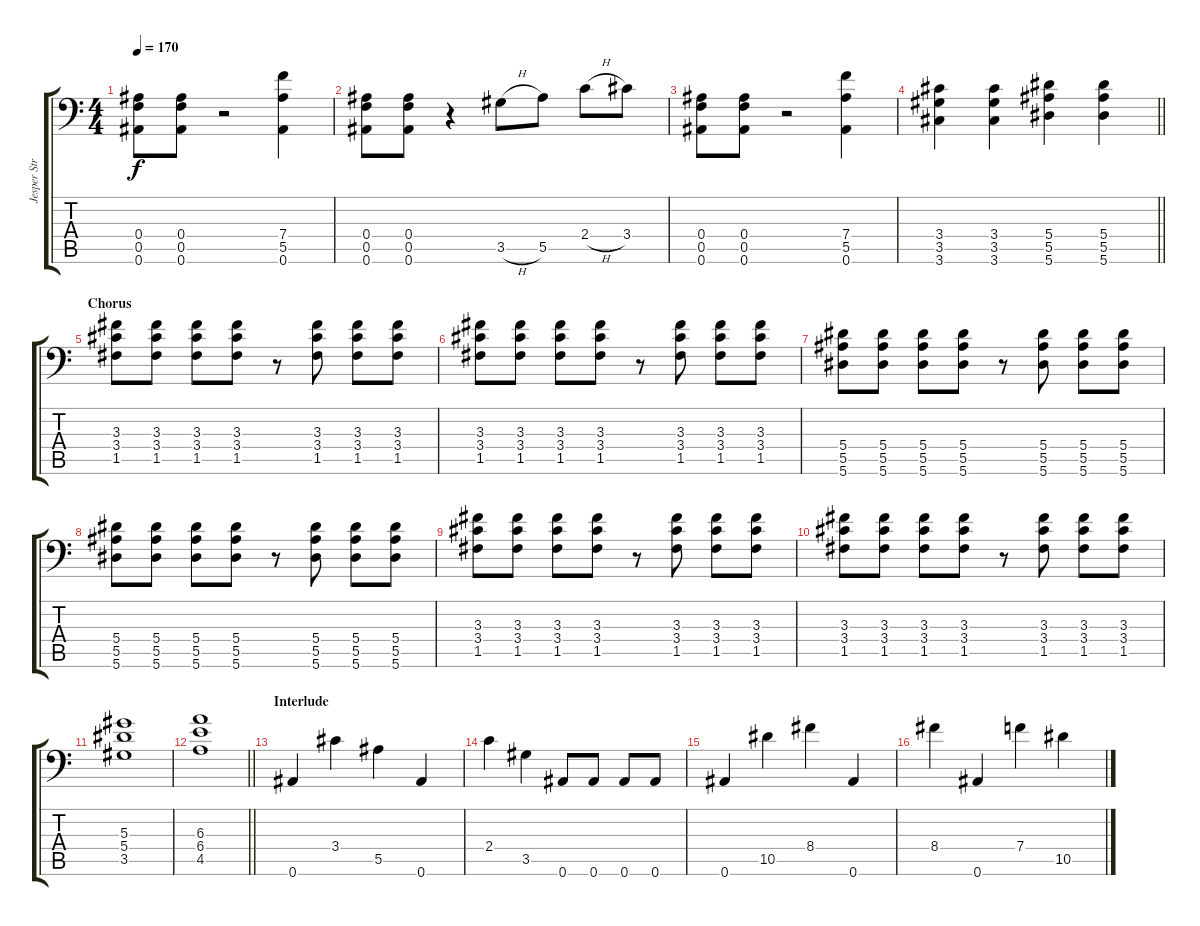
\track ("Jesper Strömblad" "Jesper Str") {instrument distortionguitar}
\staff {score tabs}
\tuning (C4 G3 Eb3 Bb2 F2 Bb1) {hide}
\ts (4 4)
\tempo 170
\clef f4
\ks c
(0.4 0.5 0.6).8{dy f} (0.4 0.5 0.6).8 r.2 (7.4 5.5 0.6).4 |
(0.4 0.5 0.6).8 (0.4 0.5 0.6).8 r.4 3.5{h}.8 5.5.8 2.4{h}.8 3.4.8 |
(0.4 0.5 0.6).8 (0.4 0.5 0.6).8 r.2 (7.4 5.5 0.6).4 |
\barLineRight lightlight
(3.4 3.5 3.6).4 (3.4 3.5 3.6).4 (5.4 5.5 5.6).4 (5.4 5.5 5.6).4 |
\section ("" "Chorus")
(3.3 3.4 1.5).8 (3.3 3.4 1.5).8 (3.3 3.4 1.5).8 (3.3 3.4 1.5).8 r.8 (3.3 3.4 1.5).8 (3.3 3.4 1.5).8 (3.3 3.4 1.5).8 |
(3.3 3.4 1.5).8 (3.3 3.4 1.5).8 (3.3 3.4 1.5).8 (3.3 3.4 1.5).8 r.8 (3.3 3.4 1.5).8 (3.3 3.4 1.5).8 (3.3 3.4 1.5).8 |
(5.4 5.5 5.6).8 (5.4 5.5 5.6).8 (5.4 5.5 5.6).8 (5.4 5.5 5.6).8 r.8 (5.4 5.5 5.6).8 (5.4 5.5 5.6).8 (5.4 5.5 5.6).8 |
(5.4 5.5 5.6).8 (5.4 5.5 5.6).8 (5.4 5.5 5.6).8 (5.4 5.5 5.6).8 r.8 (5.4 5.5 5.6).8 (5.4 5.5 5.6).8 (5.4 5.5 5.6).8 |
(3.3 3.4 1.5).8 (3.3 3.4 1.5).8 (3.3 3.4 1.5).8 (3.3 3.4 1.5).8 r.8 (3.3 3.4 1.5).8 (3.3 3.4 1.5).8 (3.3 3.4 1.5).8 |
(3.3 3.4 1.5).8 (3.3 3.4 1.5).8 (3.3 3.4 1.5).8 (3.3 3.4 1.5).8 r.8 (3.3 3.4 1.5).8 (3.3 3.4 1.5).8 (3.3 3.4 1.5).8 |
(5.3 5.4 3.5).1 |
\barLineRight lightlight
(6.3 6.4 4.5).1 |
\section ("" "Interlude")
0.6.4{instrument electricguitarjazz} 3.4.4 5.5.4 0.6.4 |
2.4.4 3.5.4 0.6.8 0.6.8 0.6.8 0.6.8 |
0.6.4 10.5.4 8.4.4 0.6.4 |
8.4.4 0.6.4 7.4.4 10.5.4
